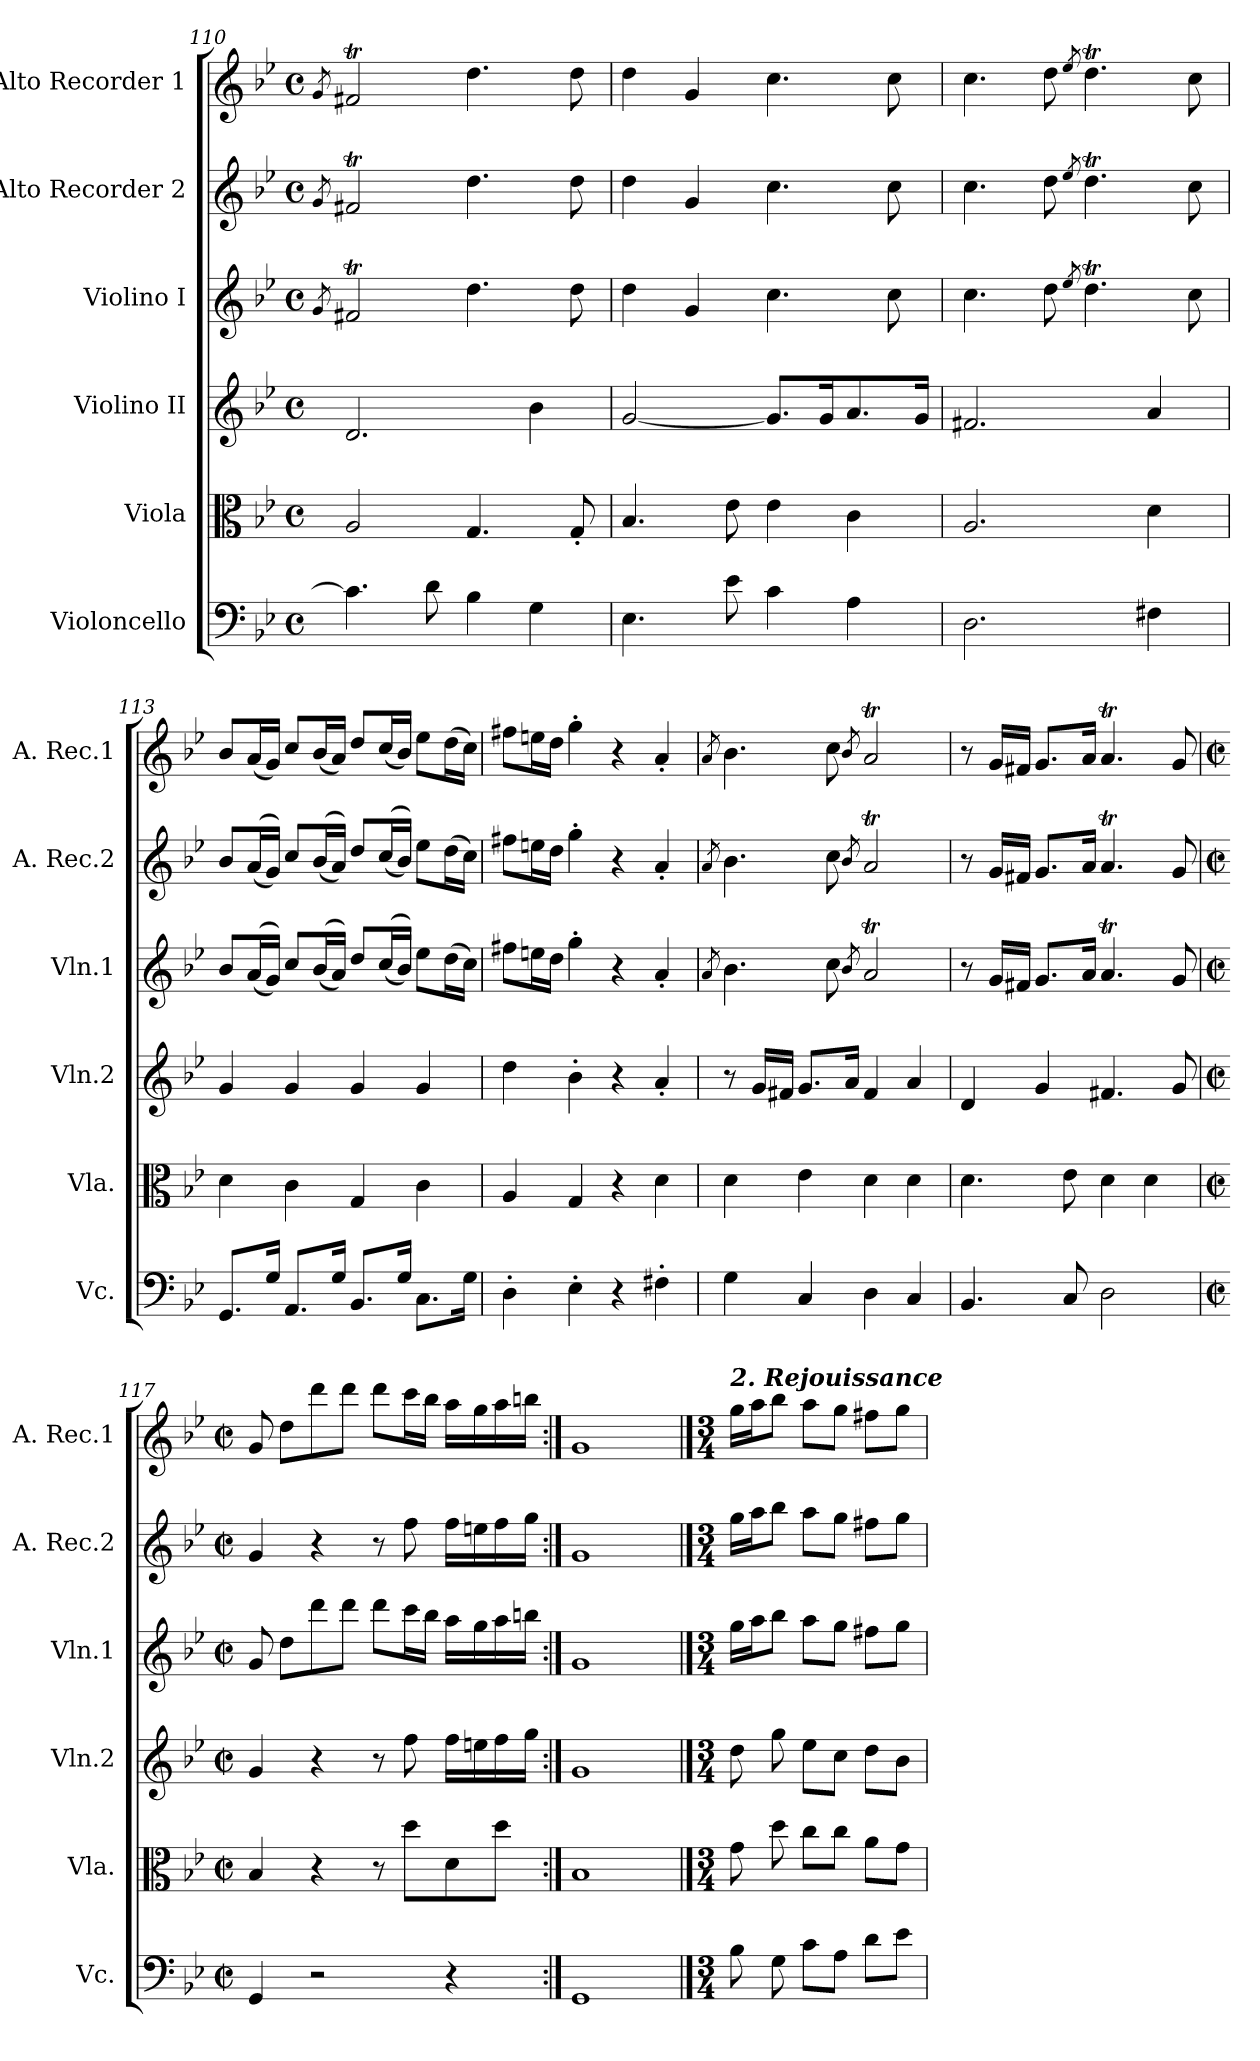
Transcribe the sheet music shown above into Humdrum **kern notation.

**kern	**kern	**kern	**kern	**kern	**kern
*part6	*part5	*part4	*part3	*part2	*part1
*staff6	*staff5	*staff4	*staff3	*staff2	*staff1
*I"Violoncello	*I"Viola	*I"Violino II	*I"Violino I	*I"Alto Recorder 2	*I"Alto Recorder 1
*I'Vc.	*I'Vla.	*I'Vln.2	*I'Vln.1	*I'A. Rec.2	*I'A. Rec.1
*clefF4	*clefC3	*clefG2	*clefG2	*clefG2	*clefG2
*k[b-e-]	*k[b-e-]	*k[b-e-]	*k[b-e-]	*k[b-e-]	*k[b-e-]
*M4/4	*M4/4	*M4/4	*M4/4	*M4/4	*M4/4
*met(c)	*met(c)	*met(c)	*met(c)	*met(c)	*met(c)
=110	=110	=110	=110	=110	=110
.	.	.	8qg/	8qg/	8qg/
4.c\]	2A/	2.d/	2f#Xt/	2f#Xt/	2f#Xt/
8d\	.	.	.	.	.
4B-\	4.G/	.	4.dd\	4.dd\	4.dd\
4G\	.	4b-\	.	.	.
.	8G'/	.	8dd\	8dd\	8dd\
=111	=111	=111	=111	=111	=111
4.E-\	4.B-/	[2g/	4dd\	4dd\	4dd\
.	.	.	4g/	4g/	4g/
8e-\	8e-\	.	.	.	.
4c\	4e-\	8.g/L]	4.cc\	4.cc\	4.cc\
.	.	16g/K	.	.	.
4A\	4c\	8.a/	.	.	.
.	.	.	8cc\	8cc\	8cc\
.	.	16g/Jk	.	.	.
=112	=112	=112	=112	=112	=112
2.D\	2.A:/	2.f#X/	4.cc\	4.cc\	4.cc\
.	.	.	8dd\	8dd\	8dd\
.	.	.	8qee-/	8qee-/	8qee-/
.	.	.	4.ddt\	4.ddt\	4.ddt\
4F#X\	4d\	4a/	.	.	.
.	.	.	8cc\	8cc\	8cc\
!!LO:LB:g=z
=113	=113	=113	=113	=113	=113
8.GG/L	4d\	4g/	8b-/L	8b-/L	8b-/L
.	.	.	((16a/L	((16a/L	(16a/L
16G/Jk	.	.	16g/JJ))	16g/JJ))	16g/JJ)
8.AA/L	4c\	4g/	8cc/L	8cc/L	8cc/L
.	.	.	((16b-/L	((16b-/L	(16b-/L
16G/Jk	.	.	16a/JJ))	16a/JJ))	16a/JJ)
8.BB-/L	4G/	4g/	8dd/L	8dd/L	8dd/L
.	.	.	((16cc/L	((16cc/L	(16cc/L
16G/Jk	.	.	16b-/JJ))	16b-/JJ))	16b-/JJ)
8.C\L	4c\	4g/	8ee-\L	8ee-\L	8ee-\L
.	.	.	(16dd\L	(16dd\L	(16dd\L
16G\Jk	.	.	16cc\JJ)	16cc\JJ)	16cc\JJ)
=114	=114	=114	=114	=114	=114
4D'\	4A/	4dd\	8ff#X\L	8ff#X\L	8ff#X\L
.	.	.	16een\L	16een\L	16een\L
.	.	.	16dd\JJ	16dd\JJ	16dd\JJ
4E-'\	4G/	4b-'\	4gg'\	4gg'\	4gg'\
4r	4r	4r	4r	4r	4r
4F#X'\	4d\	4a'/	4a'/	4a'/	4a'/
=115	=115	=115	=115	=115	=115
.	.	.	8qa/	8qa/	8qa/
4G\	4d\	8r	4.b-\	4.b-\	4.b-\
.	.	16g/LL	.	.	.
.	.	16f#X/JJ	.	.	.
4C/	4e-\	8.g/L	.	.	.
.	.	.	8cc\	8cc\	8cc\
.	.	16a/Jk	.	.	.
.	.	.	8qb-/	8qb-/	8qb-/
4D\	4d\	4f#/	2at/	2at/	2at/
4C/	4d\	4a/	.	.	.
=116	=116	=116	=116	=116	=116
4.BB-/	4.d\	4d/	8r	8r	8r
.	.	.	16g/LL	16g/LL	16g/LL
.	.	.	16f#X/JJ	16f#X/JJ	16f#X/JJ
.	.	4g/	8.g/L	8.g/L	8.g/L
8C/	8e-\	.	.	.	.
.	.	.	16a/Jk	16a/Jk	16a/Jk
2D\	4d\	4.f#X/	4.at/	4.at/	4.at/
.	4d\	.	.	.	.
.	.	8g/	8g/	8g/	8g/
=117	=117	=117	=117	=117	=117
*M2/2	*M2/2	*M2/2	*M2/2	*M2/2	*M2/2
*met(c|)	*met(c|)	*met(c|)	*met(c|)	*met(c|)	*met(c|)
*	*	*	*	*	*MM120
4GG/	4B-/	4g/	8g/	4g/	8g/
.	.	.	8dd\L	.	8dd\L
2r	4r	4r	8ddd\	4r	8ddd\
.	.	.	8ddd\J	.	8ddd\J
.	8r	8r	8ddd\L	8r	8ddd\L
.	8dd\L	8ff\	16ccc\L	8ff\	16ccc\L
.	.	.	16bb-\JJ	.	16bb-\JJ
4r	8d\	16ff\LL	16aa\LL	16ff\LL	16aa\LL
.	.	16een\	16gg\	16een\	16gg\
.	8dd\J	16ff\	16aa\	16ff\	16aa\
.	.	16gg\JJ	16bbn\JJ	16gg\JJ	16bbn\JJ
=118:|!	=118:|!	=118:|!	=118:|!	=118:|!	=118:|!
1GG	1B-	1g	1g	1g	1g
!!LO:PB:g=z
==119	==119	==119	==119	==119	==119
*M3/4	*M3/4	*M3/4	*M3/4	*M3/4	*M3/4
*	*	*	*	*	*MM120
!	!	!	!	!	!LO:TX:a:Bi:t=2. Rejouissance
8B-\	8g\	8dd\	16gg\LL	16gg\LL	16gg\LL
.	.	.	16aa\J	16aa\J	16aa\J
8G\	8dd\	8gg\	8bb-\J	8bb-\J	8bb-\J
8c\L	8cc\L	8ee-\L	8aa\L	8aa\L	8aa\L
8A\J	8cc\J	8cc\J	8gg\J	8gg\J	8gg\J
8d\L	8a\L	8dd\L	8ff#X\L	8ff#X\L	8ff#X\L
8e-\J	8g\J	8b-\J	8gg\J	8gg\J	8gg\J
=	=	=	=	=	=
*-	*-	*-	*-	*-	*-
